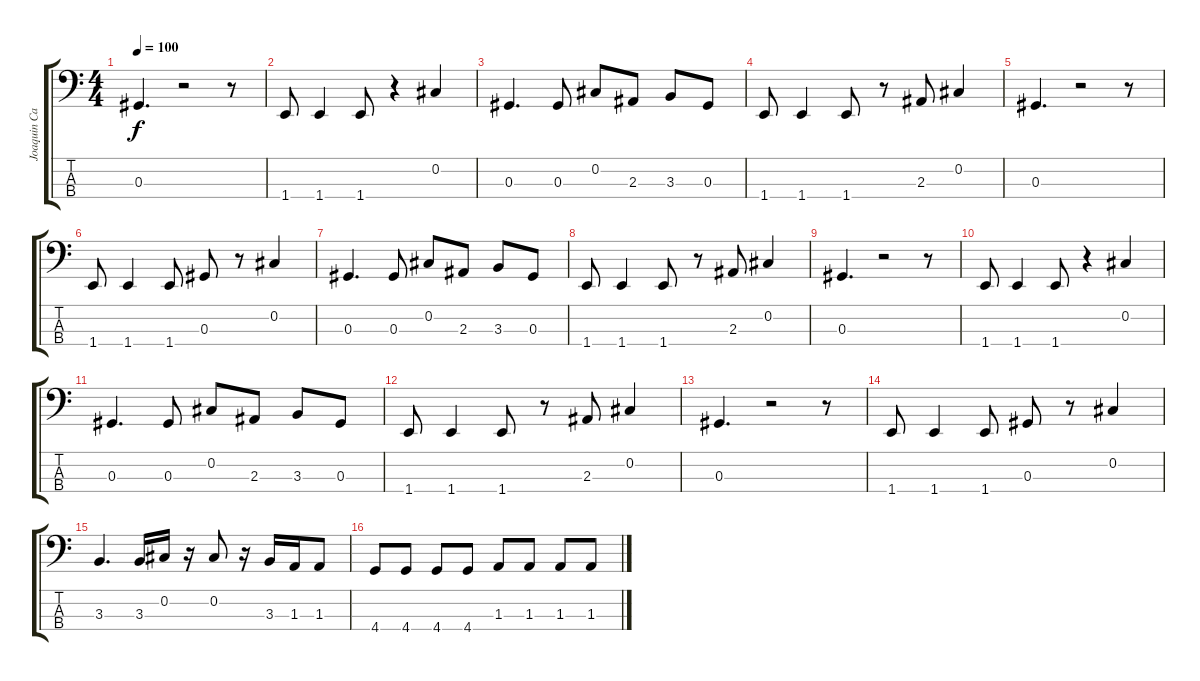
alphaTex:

\track ("Joaquin Cardiel" "Joaquin Ca") {instrument electricbassfinger}
\staff {score tabs}
\tuning (Gb2 Db2 Ab1 Eb1) {hide}
\ts (4 4)
\tempo 100
\clef f4
\ks c
0.3.4{d dy f} r.2 r.8 |
1.4.8 1.4.4 1.4.8 r.4 0.2.4 |
0.3.4{d} 0.3.8 0.2.8 2.3.8 3.3.8 0.3.8 |
1.4.8 1.4.4 1.4.8 r.8 2.3.8 0.2.4 |
0.3.4{d} r.2 r.8 |
1.4.8 1.4.4 1.4.8 0.3.8 r.8 0.2.4 |
0.3.4{d} 0.3.8 0.2.8 2.3.8 3.3.8 0.3.8 |
1.4.8 1.4.4 1.4.8 r.8 2.3.8 0.2.4 |
0.3.4{d} r.2 r.8 |
1.4.8 1.4.4 1.4.8 r.4 0.2.4 |
0.3.4{d} 0.3.8 0.2.8 2.3.8 3.3.8 0.3.8 |
1.4.8 1.4.4 1.4.8 r.8 2.3.8 0.2.4 |
0.3.4{d} r.2 r.8 |
1.4.8 1.4.4 1.4.8 0.3.8 r.8 0.2.4 |
3.3.4{d} 3.3.16 0.2.16 r.16 0.2.8 r.16 3.3.16 1.3.16 1.3.8 |
4.4.8 4.4.8 4.4.8 4.4.8 1.3.8 1.3.8 1.3.8 1.3.8
